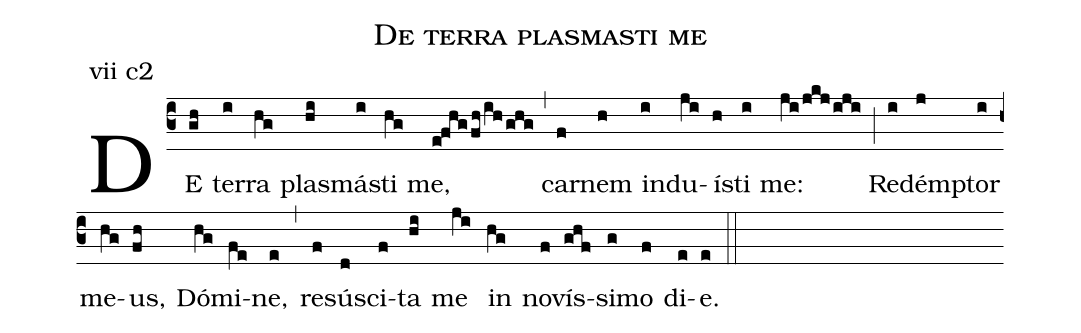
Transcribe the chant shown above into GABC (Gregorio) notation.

name: De terra plasmasti me;
annotation: vii c2;
%%
(c3)
DE(gh) ter(i)ra(hg) plas(hi)má(i)sti(hg) me,(e!fhg/fh/ih/ghg) (,)
car(f)nem(h) in(i)du(ji)í(h)sti(i) me:(ji/jkj/iji) (;)
Re(i)dém(j)ptor(i) me(hg)us,(fh) Dó(hg)mi(fe)ne,(e) (,)
re(f)sú(d)sci(f)ta(hi) me(ji) in(hg) no(f)vís(ghf)si(g)mo(f) di(e)e.(e) (::)
